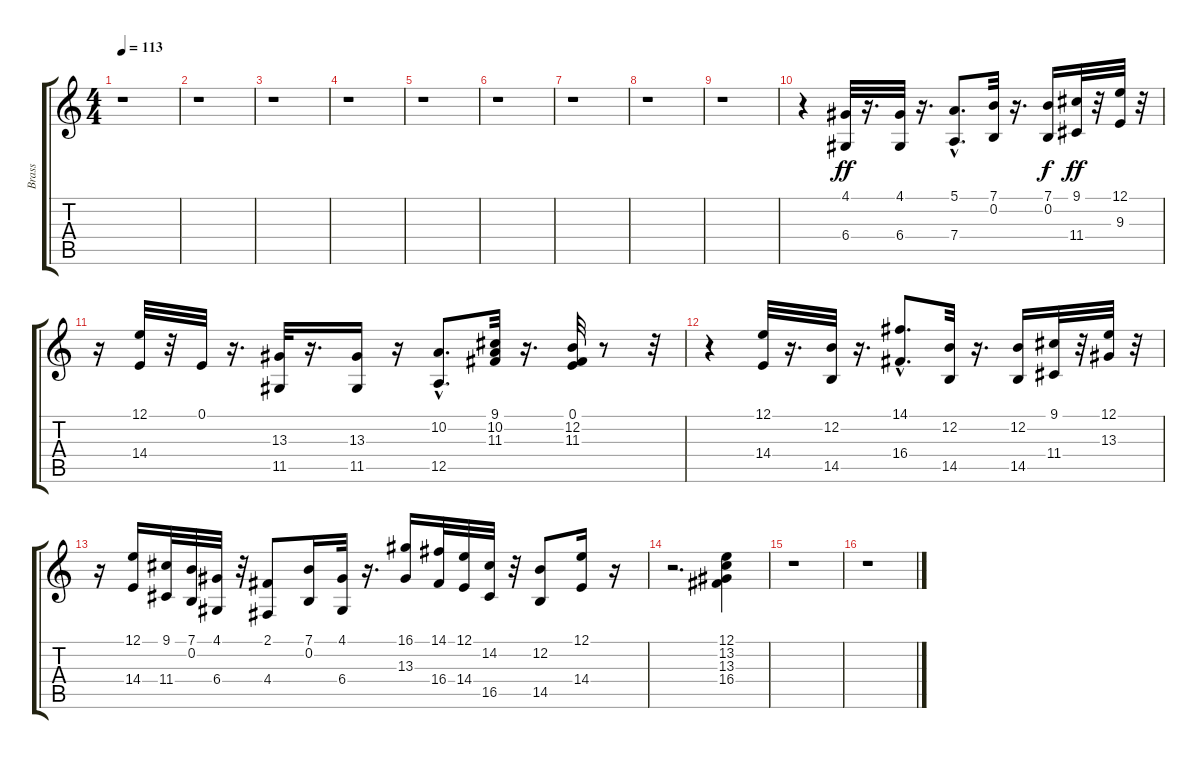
\track ("Brass   " "Brass   ") {instrument brasssection}
\staff {score tabs}
\tuning (E4 B3 G3 D3 A2 E2) {hide}
\ts (4 4)
\tempo 113
\clef g2
\ks c
r.1{dy ff} |
r.1 |
r.1 |
r.1 |
r.1 |
r.1 |
r.1 |
r.1 |
r.1 |
r.4 (4.1 6.4).32 r.16{d} (4.1 6.4).32 r.16{d} (5.1{hac} 7.4{hac}).8{d} (7.1 0.2).32 r.16{d} (7.1 0.2).16{dy f} (9.1 11.4).32{dy ff} r.32 (12.1 9.3).32 r.32 |
r.16 (12.1 14.4).32 r.32 0.1.32 r.16{d} (13.3 11.5).32 r.16{d} (13.3 11.5).16 r.16 (10.2{hac} 12.5{hac}).8{d} (9.1 10.2 11.3).32 r.16{d} (0.1 12.2 11.3).32 r.8 r.32 |
r.4 (12.1 14.4).32 r.16{d} (12.2 14.5).32 r.16{d} (14.1{hac} 16.4{hac}).8{d} (12.2 14.5).32 r.16{d} (12.2 14.5).16 (9.1 11.4).32 r.32 (12.1 13.3).32 r.32 |
r.16 (12.1 14.4).16 (9.1 11.4).32 (7.1 0.2).32 (4.1 6.4).32 r.32 (2.1 4.4).8 (7.1 0.2).16 (4.1 6.4).32 r.16{d} (16.1 13.3).16 (14.1 16.4).32 (12.1 14.4).32 (14.2 16.5).32 r.32 (12.2 14.5).8 (12.1 14.4).16 r.16 |
r.2{d} (12.1 13.2 13.3 16.4).4 |
r.1 |
r.1
